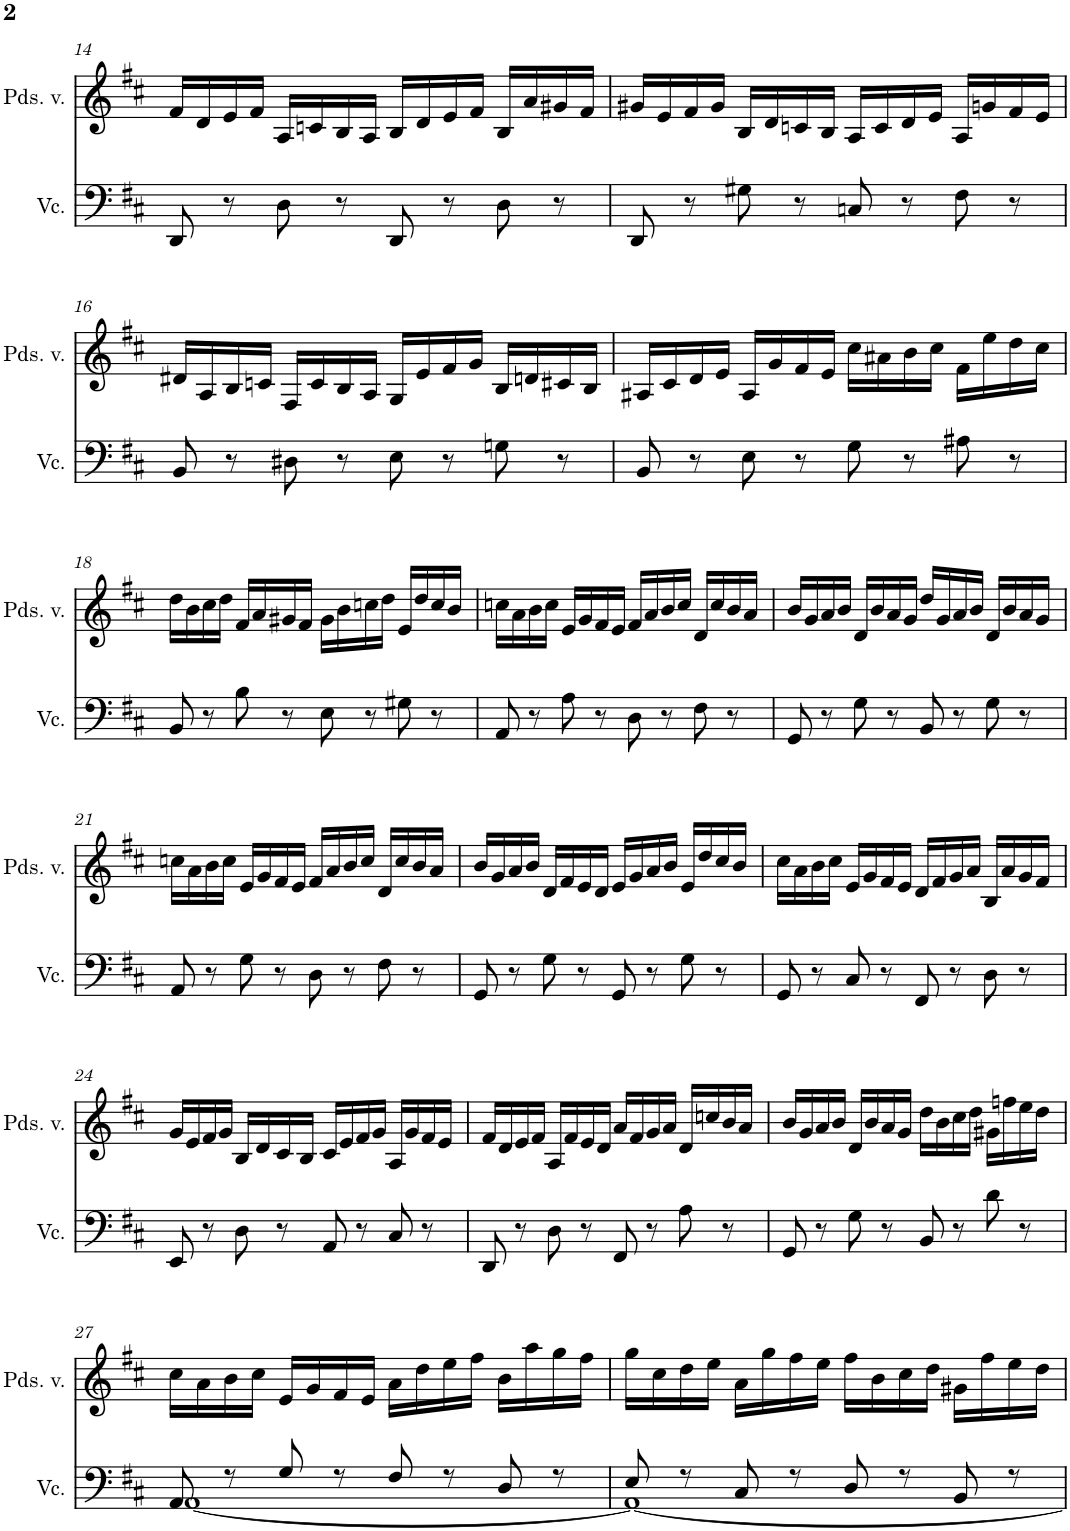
**kern	**kern
*part2	*part1
*staff2	*staff1
*I"大提琴, 大提琴	*I"最高音維奧爾琴, 小提琴
!!LO:PB:g=z
*clefF4	*clefG2
*k[f#c#]	*k[f#c#]
*M4/4	*M4/4
=14	=14
8DD/	16f#/LL
.	16d/
8r	16e/
.	16f#/JJ
8D\	16A/LL
.	16cn/
8r	16B/
.	16A/JJ
8DD/	16B/LL
.	16d/
8r	16e/
.	16f#/JJ
8D\	16B/LL
.	16a/
8r	16g#X/
.	16f#/JJ
=15	=15
8DD/	16g#X/LL
.	16e/
8r	16f#/
.	16g#/JJ
8G#X\	16B/LL
.	16d/
8r	16cn/
.	16B/JJ
8Cn/	16A/LL
.	16c/
8r	16d/
.	16e/JJ
8F#\	16A/LL
.	16gn/
8r	16f#/
.	16e/JJ
!!LO:LB:g=z
=16	=16
8BB/	16d#X/LL
.	16A/
8r	16B/
.	16cn/JJ
8D#X\	16F#/LL
.	16c/
8r	16B/
.	16A/JJ
8E\	16G/LL
.	16e/
8r	16f#/
.	16g/JJ
8Gn\	16B/LL
.	16dn/
8r	16c#X/
.	16B/JJ
=17	=17
8BB/	16A#X/LL
.	16c#/
8r	16d/
.	16e/JJ
8E\	16A#/LL
.	16g/
8r	16f#/
.	16e/JJ
8G\	16cc#\LL
.	16a#X\
8r	16b\
.	16cc#\JJ
8A#X\	16f#\LL
.	16ee\
8r	16dd\
.	16cc#\JJ
!!LO:LB:g=z
=18	=18
8BB/	16dd\LL
.	16b\
8r	16cc#\
.	16dd\JJ
8B\	16f#/LL
.	16a/
8r	16g#X/
.	16f#/JJ
8E\	16g#\LL
.	16b\
8r	16ccn\
.	16dd\JJ
8G#X\	16e/LL
.	16dd/
8r	16cc/
.	16b/JJ
=19	=19
8AA/	16ccn\LL
.	16a\
8r	16b\
.	16cc\JJ
8A\	16e/LL
.	16g/
8r	16f#/
.	16e/JJ
8D\	16f#/LL
.	16a/
8r	16b/
.	16cc/JJ
8F#\	16d/LL
.	16cc/
8r	16b/
.	16a/JJ
=20	=20
8GG/	16b/LL
.	16g/
8r	16a/
.	16b/JJ
8G\	16d/LL
.	16b/
8r	16a/
.	16g/JJ
8BB/	16dd/LL
.	16g/
8r	16a/
.	16b/JJ
8G\	16d/LL
.	16b/
8r	16a/
.	16g/JJ
!!LO:LB:g=z
=21	=21
8AA/	16ccn\LL
.	16a\
8r	16b\
.	16cc\JJ
8G\	16e/LL
.	16g/
8r	16f#/
.	16e/JJ
8D\	16f#/LL
.	16a/
8r	16b/
.	16cc/JJ
8F#\	16d/LL
.	16cc/
8r	16b/
.	16a/JJ
=22	=22
8GG/	16b/LL
.	16g/
8r	16a/
.	16b/JJ
8G\	16d/LL
.	16f#/
8r	16e/
.	16d/JJ
8GG/	16e/LL
.	16g/
8r	16a/
.	16b/JJ
8G\	16e/LL
.	16dd/
8r	16cc#/
.	16b/JJ
=23	=23
8GG/	16cc#\LL
.	16a\
8r	16b\
.	16cc#\JJ
8C#/	16e/LL
.	16g/
8r	16f#/
.	16e/JJ
8FF#/	16d/LL
.	16f#/
8r	16g/
.	16a/JJ
8D\	16B/LL
.	16a/
8r	16g/
.	16f#/JJ
!!LO:LB:g=z
=24	=24
8EE/	16g/LL
.	16e/
8r	16f#/
.	16g/JJ
8D\	16B/LL
.	16d/
8r	16c#/
.	16B/JJ
8AA/	16c#/LL
.	16e/
8r	16f#/
.	16g/JJ
8C#/	16A/LL
.	16g/
8r	16f#/
.	16e/JJ
=25	=25
8DD/	16f#/LL
.	16d/
8r	16e/
.	16f#/JJ
8D\	16A/LL
.	16f#/
8r	16e/
.	16d/JJ
8FF#/	16a/LL
.	16f#/
8r	16g/
.	16a/JJ
8A\	16d/LL
.	16ccn/
8r	16b/
.	16a/JJ
=26	=26
8GG/	16b/LL
.	16g/
8r	16a/
.	16b/JJ
8G\	16d/LL
.	16b/
8r	16a/
.	16g/JJ
8BB/	16dd\LL
.	16b\
8r	16cc#\
.	16dd\JJ
8d\	16g#X\LL
.	16ffn\
8r	16ee\
.	16dd\JJ
!!LO:LB:g=z
=27	=27
*^	*
8AA/	[1AA	16cc#\LL
.	.	16a\
8r	.	16b\
.	.	16cc#\JJ
8G/	.	16e/LL
.	.	16g/
8r	.	16f#/
.	.	16e/JJ
8F#/	.	16a\LL
.	.	16dd\
8r	.	16ee\
.	.	16ff#\JJ
8D/	.	16b\LL
.	.	16aa\
8r	.	16gg\
.	.	16ff#\JJ
=28	=28	=28
8E/	1AA_	16gg\LL
.	.	16cc#\
8r	.	16dd\
.	.	16ee\JJ
8C#/	.	16a\LL
.	.	16gg\
8r	.	16ff#\
.	.	16ee\JJ
8D/	.	16ff#\LL
.	.	16b\
8r	.	16cc#\
.	.	16dd\JJ
8BB/	.	16g#X\LL
.	.	16ff#\
8r	.	16ee\
.	.	16dd\JJ
*v	*v	*
=	=
*-	*-
